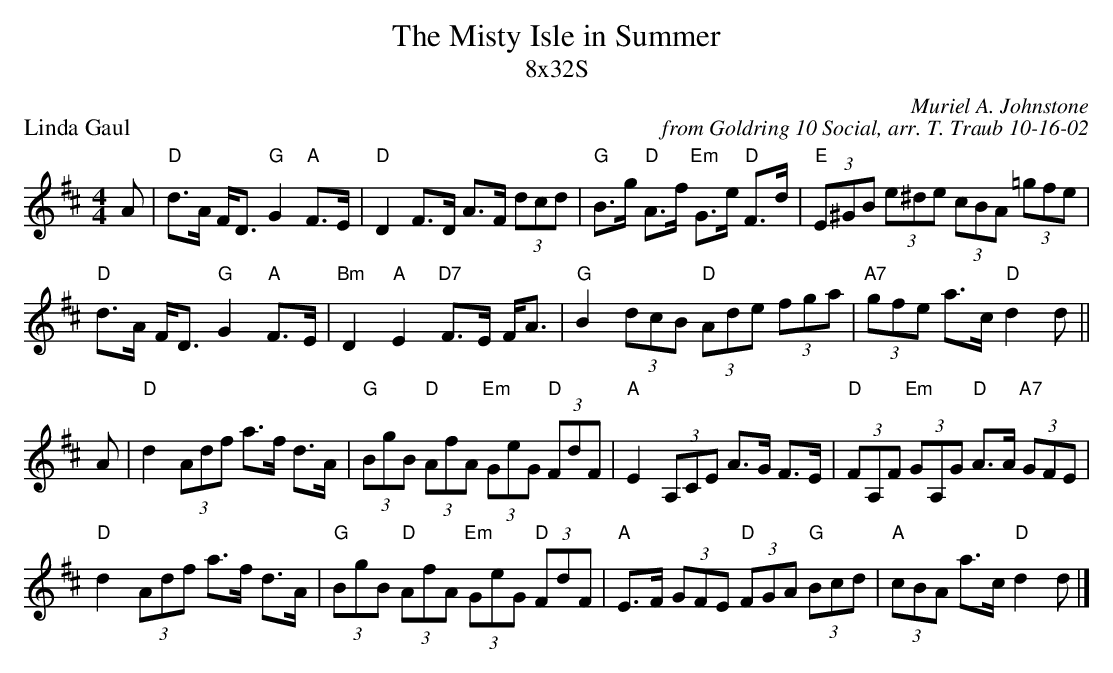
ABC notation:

X:1
T:The Misty Isle in Summer
T:8x32S
P:Linda Gaul
C:Muriel A. Johnstone
C:from Goldring 10 Social, arr. T. Traub 10-16-02
L:1/8
M:4/4
K:D
A|"D"d>A F<D "G"G2 "A"F>E|"D"D2 F>D A>F (3dcd|"G"B>g "D"A>f "Em"G>e "D"F>d|"E"(3E^GB (3e^de (3cBA (3=gfe|
"D"d>A F<D "G"G2 "A"F>E|"Bm"D2 "A"E2 "D7"F>E F<A|"G"B2 (3dcB "D"(3Ade (3fga|"A7"(3gfe a>c "D"d2 d||
A|"D"d2 (3Adf a>f d>A|"G"(3BgB "D"(3AfA "Em"(3GeG "D"(3FdF|"A"E2 (3A,CE A>G F>E|"D"(3FA,F "Em"(3GA,G "D"A>A "A7"(3GFE|
"D"d2 (3Adf a>f d>A|"G"(3BgB "D"(3AfA "Em"(3GeG "D"(3FdF|"A"E>F (3GFE "D"(3FGA "G"(3Bcd|"A"(3cBA a>c "D"d2 d|]
